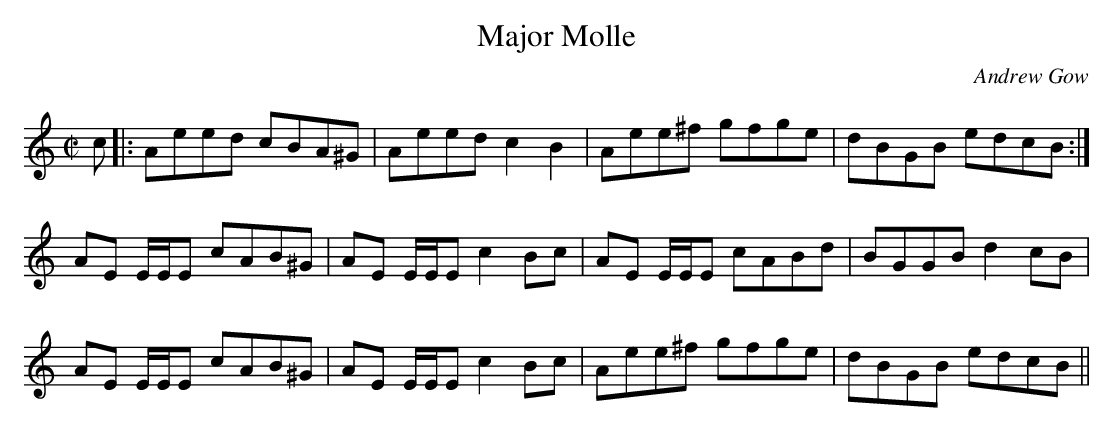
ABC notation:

X:1
T:Major Molle
C:Andrew Gow
M:C|
L:1/8
K:A Minor
c |:\
Aeed cBA^G | Aeed c2B2 | Aee^f gfge | dBGB edcB :|
AE E/E/E cAB^G | AE E/E/E c2Bc | AE E/E/E cABd | BGGB d2cB |
AE E/E/E cAB^G | AE E/E/E c2Bc | Aee^f gfge | dBGB edcB ||
